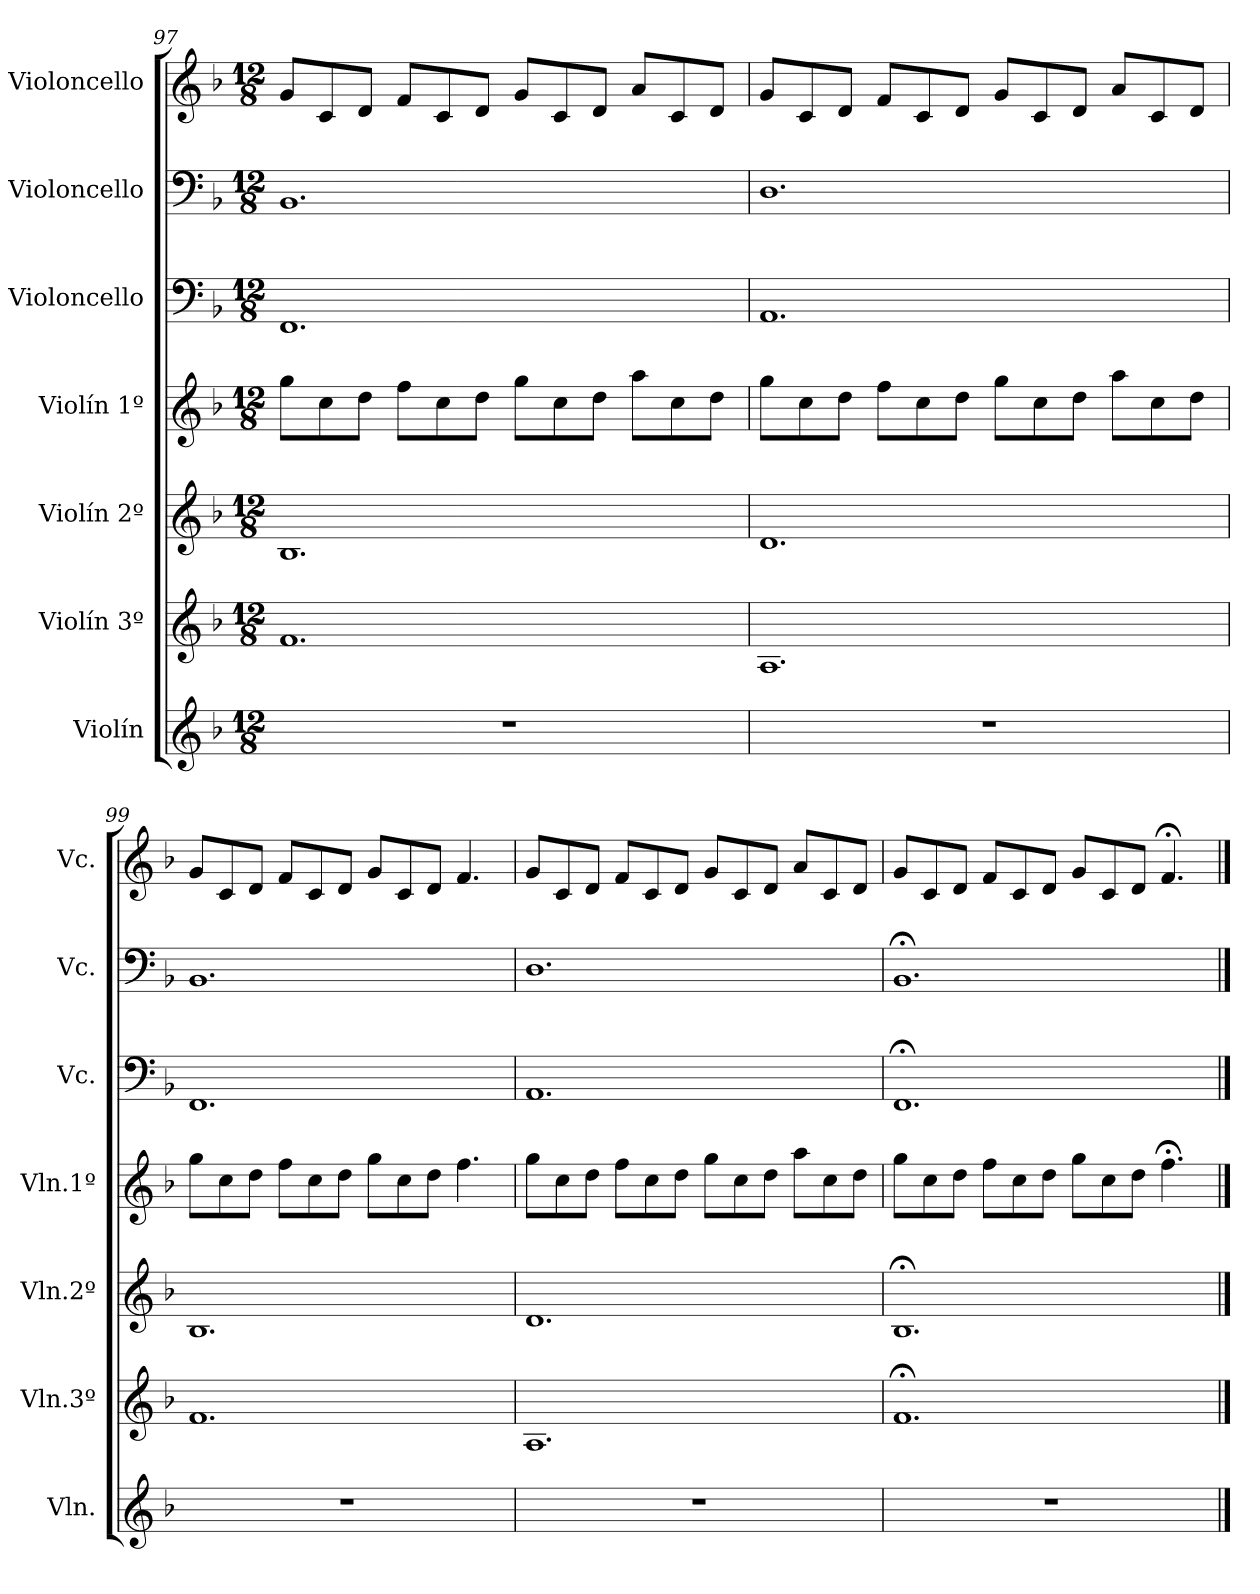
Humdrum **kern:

**kern	**kern	**kern	**kern	**kern	**kern	**kern
*part7	*part6	*part5	*part4	*part3	*part2	*part1
*staff7	*staff6	*staff5	*staff4	*staff3	*staff2	*staff1
*I"Violín	*I"Violín 3º	*I"Violín 2º	*I"Violín 1º	*I"Violoncello	*I"Violoncello	*I"Violoncello
*I'Vln.	*I'Vln.3º	*I'Vln.2º	*I'Vln.1º	*I'Vc.	*I'Vc.	*I'Vc.
*clefG2	*clefG2	*clefG2	*clefG2	*clefF4	*clefF4	*clefG2
*k[b-]	*k[b-]	*k[b-]	*k[b-]	*k[b-]	*k[b-]	*k[b-]
*M12/8	*M12/8	*M12/8	*M12/8	*M12/8	*M12/8	*M12/8
=97	=97	=97	=97	=97	=97	=97
1.r	1.f	1.B-	8gg\L	1.FF	1.BB-	8g/L
.	.	.	8cc\	.	.	8c/
.	.	.	8dd\J	.	.	8d/J
.	.	.	8ff\L	.	.	8f/L
.	.	.	8cc\	.	.	8c/
.	.	.	8dd\J	.	.	8d/J
.	.	.	8gg\L	.	.	8g/L
.	.	.	8cc\	.	.	8c/
.	.	.	8dd\J	.	.	8d/J
.	.	.	8aa\L	.	.	8a/L
.	.	.	8cc\	.	.	8c/
.	.	.	8dd\J	.	.	8d/J
=98	=98	=98	=98	=98	=98	=98
1.r	1.A	1.d	8gg\L	1.AA	1.D	8g/L
.	.	.	8cc\	.	.	8c/
.	.	.	8dd\J	.	.	8d/J
.	.	.	8ff\L	.	.	8f/L
.	.	.	8cc\	.	.	8c/
.	.	.	8dd\J	.	.	8d/J
.	.	.	8gg\L	.	.	8g/L
.	.	.	8cc\	.	.	8c/
.	.	.	8dd\J	.	.	8d/J
.	.	.	8aa\L	.	.	8a/L
.	.	.	8cc\	.	.	8c/
.	.	.	8dd\J	.	.	8d/J
=99	=99	=99	=99	=99	=99	=99
1.r	1.f	1.B-	8gg\L	1.FF	1.BB-	8g/L
.	.	.	8cc\	.	.	8c/
.	.	.	8dd\J	.	.	8d/J
.	.	.	8ff\L	.	.	8f/L
.	.	.	8cc\	.	.	8c/
.	.	.	8dd\J	.	.	8d/J
.	.	.	8gg\L	.	.	8g/L
.	.	.	8cc\	.	.	8c/
.	.	.	8dd\J	.	.	8d/J
.	.	.	4.ff\	.	.	4.f/
!!LO:LB:g=z
=100	=100	=100	=100	=100	=100	=100
1.r	1.A	1.d	8gg\L	1.AA	1.D	8g/L
.	.	.	8cc\	.	.	8c/
.	.	.	8dd\J	.	.	8d/J
.	.	.	8ff\L	.	.	8f/L
.	.	.	8cc\	.	.	8c/
.	.	.	8dd\J	.	.	8d/J
.	.	.	8gg\L	.	.	8g/L
.	.	.	8cc\	.	.	8c/
.	.	.	8dd\J	.	.	8d/J
.	.	.	8aa\L	.	.	8a/L
.	.	.	8cc\	.	.	8c/
.	.	.	8dd\J	.	.	8d/J
=101	=101	=101	=101	=101	=101	=101
1.r	1.f;<	1.B-;<	8gg\L	1.FF;<	1.BB-;<	8g/L
.	.	.	8cc\	.	.	8c/
.	.	.	8dd\J	.	.	8d/J
.	.	.	8ff\L	.	.	8f/L
.	.	.	8cc\	.	.	8c/
.	.	.	8dd\J	.	.	8d/J
.	.	.	8gg\L	.	.	8g/L
.	.	.	8cc\	.	.	8c/
.	.	.	8dd\J	.	.	8d/J
.	.	.	4.ff;<\	.	.	4.f;</
==	==	==	==	==	==	==
*-	*-	*-	*-	*-	*-	*-
